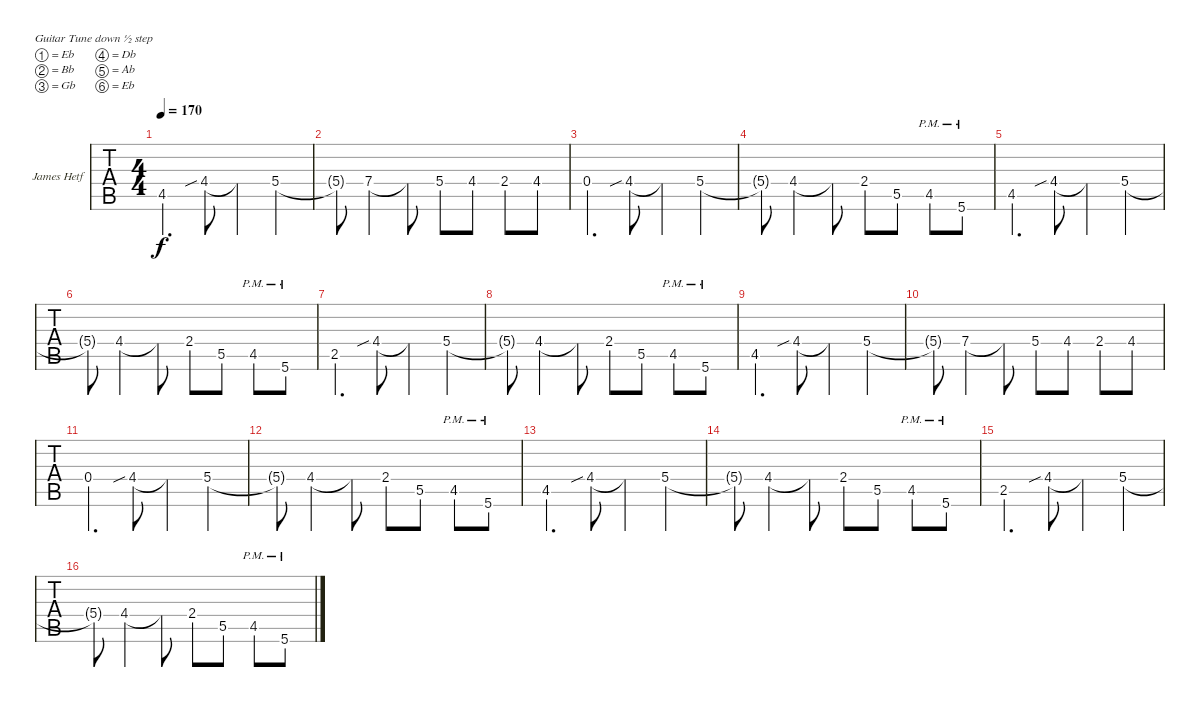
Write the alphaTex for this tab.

\bracketExtendMode groupsimilarinstruments
\firstSystemTrackNameOrientation horizontal
\otherSystemsTrackNameOrientation horizontal
\track ("James Hetfield" "James Hetf") {instrument distortionguitar}
\staff {tabs}
\tuning (Eb4 Bb3 Gb3 Db3 Ab2 Eb2)
\ts (4 4)
\tempo 170
\clef g2
\ks bminor
4.5.4{d dy f} 4.4{sib}.8 4.4{t}.4 5.4.4 |
5.4{t}.8 7.4.4 7.4{t}.8 5.4.8 4.4.8 2.4.8 4.4.8 |
0.4.4{d} 4.4{sib}.8 4.4{t}.4 5.4.4 |
5.4{t}.8 4.4.4 4.4{t}.8 2.4.8 5.5.8 4.5{pm}.8 5.6{pm}.8 |
4.5.4{d} 4.4{sib}.8 4.4{t}.4 5.4.4 |
5.4{t}.8 4.4.4 4.4{t}.8 2.4.8 5.5.8 4.5{pm}.8 5.6{pm}.8 |
2.5.4{d} 4.4{sib}.8 4.4{t}.4 5.4.4 |
5.4{t}.8 4.4.4 4.4{t}.8 2.4.8 5.5.8 4.5{pm}.8 5.6{pm}.8 |
4.5.4{d} 4.4{sib}.8 4.4{t}.4 5.4.4 |
5.4{t}.8 7.4.4 7.4{t}.8 5.4.8 4.4.8 2.4.8 4.4.8 |
0.4.4{d} 4.4{sib}.8 4.4{t}.4 5.4.4 |
5.4{t}.8 4.4.4 4.4{t}.8 2.4.8 5.5.8 4.5{pm}.8 5.6{pm}.8 |
4.5.4{d} 4.4{sib}.8 4.4{t}.4 5.4.4 |
5.4{t}.8 4.4.4 4.4{t}.8 2.4.8 5.5.8 4.5{pm}.8 5.6{pm}.8 |
2.5.4{d} 4.4{sib}.8 4.4{t}.4 5.4.4 |
5.4{t}.8 4.4.4 4.4{t}.8 2.4.8 5.5.8 4.5{pm}.8 5.6{pm}.8
